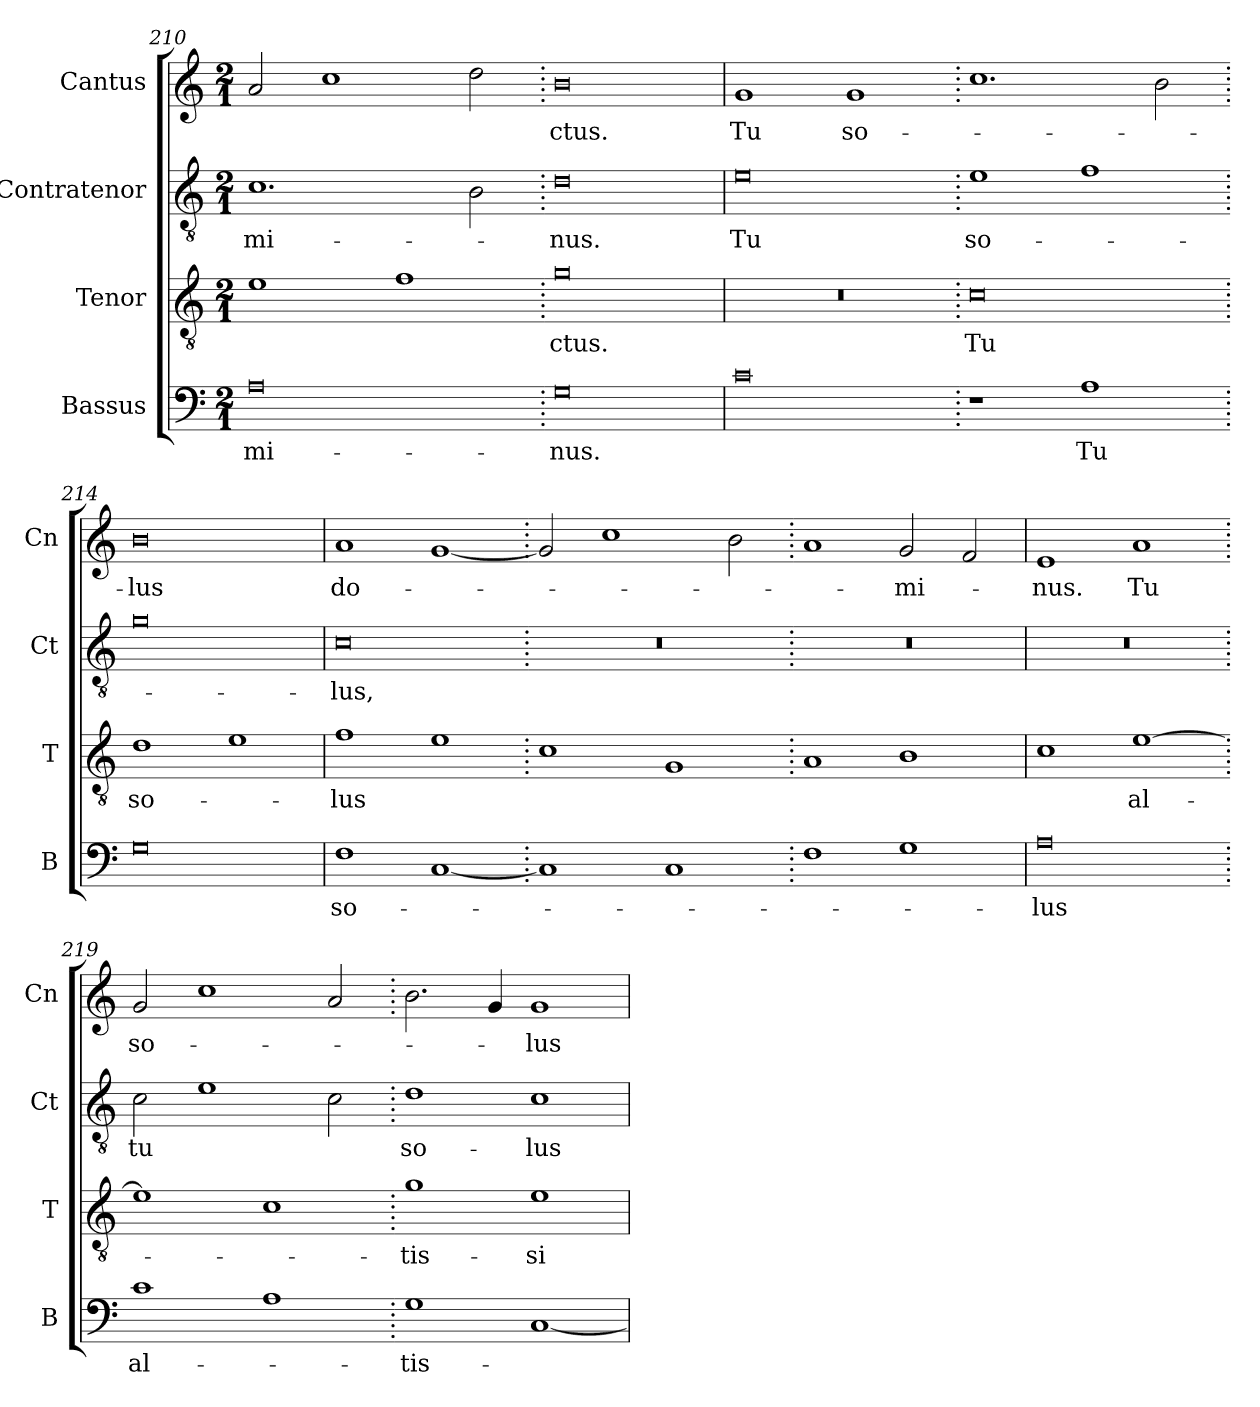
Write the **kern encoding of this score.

**kern	**text	**kern	**text	**kern	**text	**kern	**text
*part4	*part4	*part3	*part3	*part2	*part2	*part1	*part1
*staff4	*staff4	*staff3	*staff3	*staff2	*staff2	*staff1	*staff1
*I"Bassus	*	*I"Tenor	*	*I"Contratenor	*	*I"Cantus	*
*I'B	*	*I'T	*	*I'Ct	*	*I'Cn	*
*clefF4	*	*clefGv2	*	*clefGv2	*	*clefG2	*
*k[]	*	*k[]	*	*k[]	*	*k[]	*
*M2/1	*	*M2/1	*	*M2/1	*	*M2/1	*
=210	=210	=210	=210	=210	=210	=210	=210
0A	-mi-	1e	.	1.c	-mi-	2a/	.
.	.	.	.	.	.	1cc	.
.	.	1f	.	.	.	.	.
.	.	.	.	2B\	.	2dd\	.
=211.	=211.	=211.	=211.	=211.	=211.	=211.	=211.
0G	-nus.	0g	-ctus.	0d	-nus.	0b	-ctus.
=212	=212	=212	=212	=212	=212	=212	=212
0c	.	0r	.	0e	Tu	1g	Tu
.	.	.	.	.	.	1g	so-
=213.	=213.	=213.	=213.	=213.	=213.	=213.	=213.
1r	.	0c	Tu	1e	so-	1.cc	.
1A	Tu	.	.	1f	.	.	.
.	.	.	.	.	.	2b\	.
=214.	=214.	=214.	=214.	=214.	=214.	=214.	=214.
0G	.	1d	so-	0g	.	0b	-lus
.	.	1e	.	.	.	.	.
=215	=215	=215	=215	=215	=215	=215	=215
1F	so-	1f	-lus	0c	-lus,	1a	do-
[1C	.	1e	.	.	.	[1g	.
=216.	=216.	=216.	=216.	=216.	=216.	=216.	=216.
1C]	.	1c	.	0r	.	2g/]	.
.	.	.	.	.	.	1cc	.
1C	.	1G	.	.	.	.	.
.	.	.	.	.	.	2b\	.
=217.	=217.	=217.	=217.	=217.	=217.	=217.	=217.
1F	.	1A	.	0r	.	1a	.
1G	.	1B	.	.	.	2g/	-mi-
.	.	.	.	.	.	2f/	.
=218	=218	=218	=218	=218	=218	=218	=218
0A	-lus	1c	.	0r	.	1e	-nus.
.	.	[1e	al-	.	.	1a	Tu
=219.	=219.	=219.	=219.	=219.	=219.	=219.	=219.
1c	al-	1e]	.	2c\	tu	2g/	so-
.	.	.	.	1e	.	1cc	.
1A	.	1c	.	.	.	.	.
.	.	.	.	2c\	.	2a/	.
=220.	=220.	=220.	=220.	=220.	=220.	=220.	=220.
1G	-tis-	1g	-tis-	1d	so-	2.b\	.
.	.	.	.	.	.	4g/	.
[1C	.	1e	-si-	1c	-lus	1g	-lus
=	=	=	=	=	=	=	=
*-	*-	*-	*-	*-	*-	*-	*-
